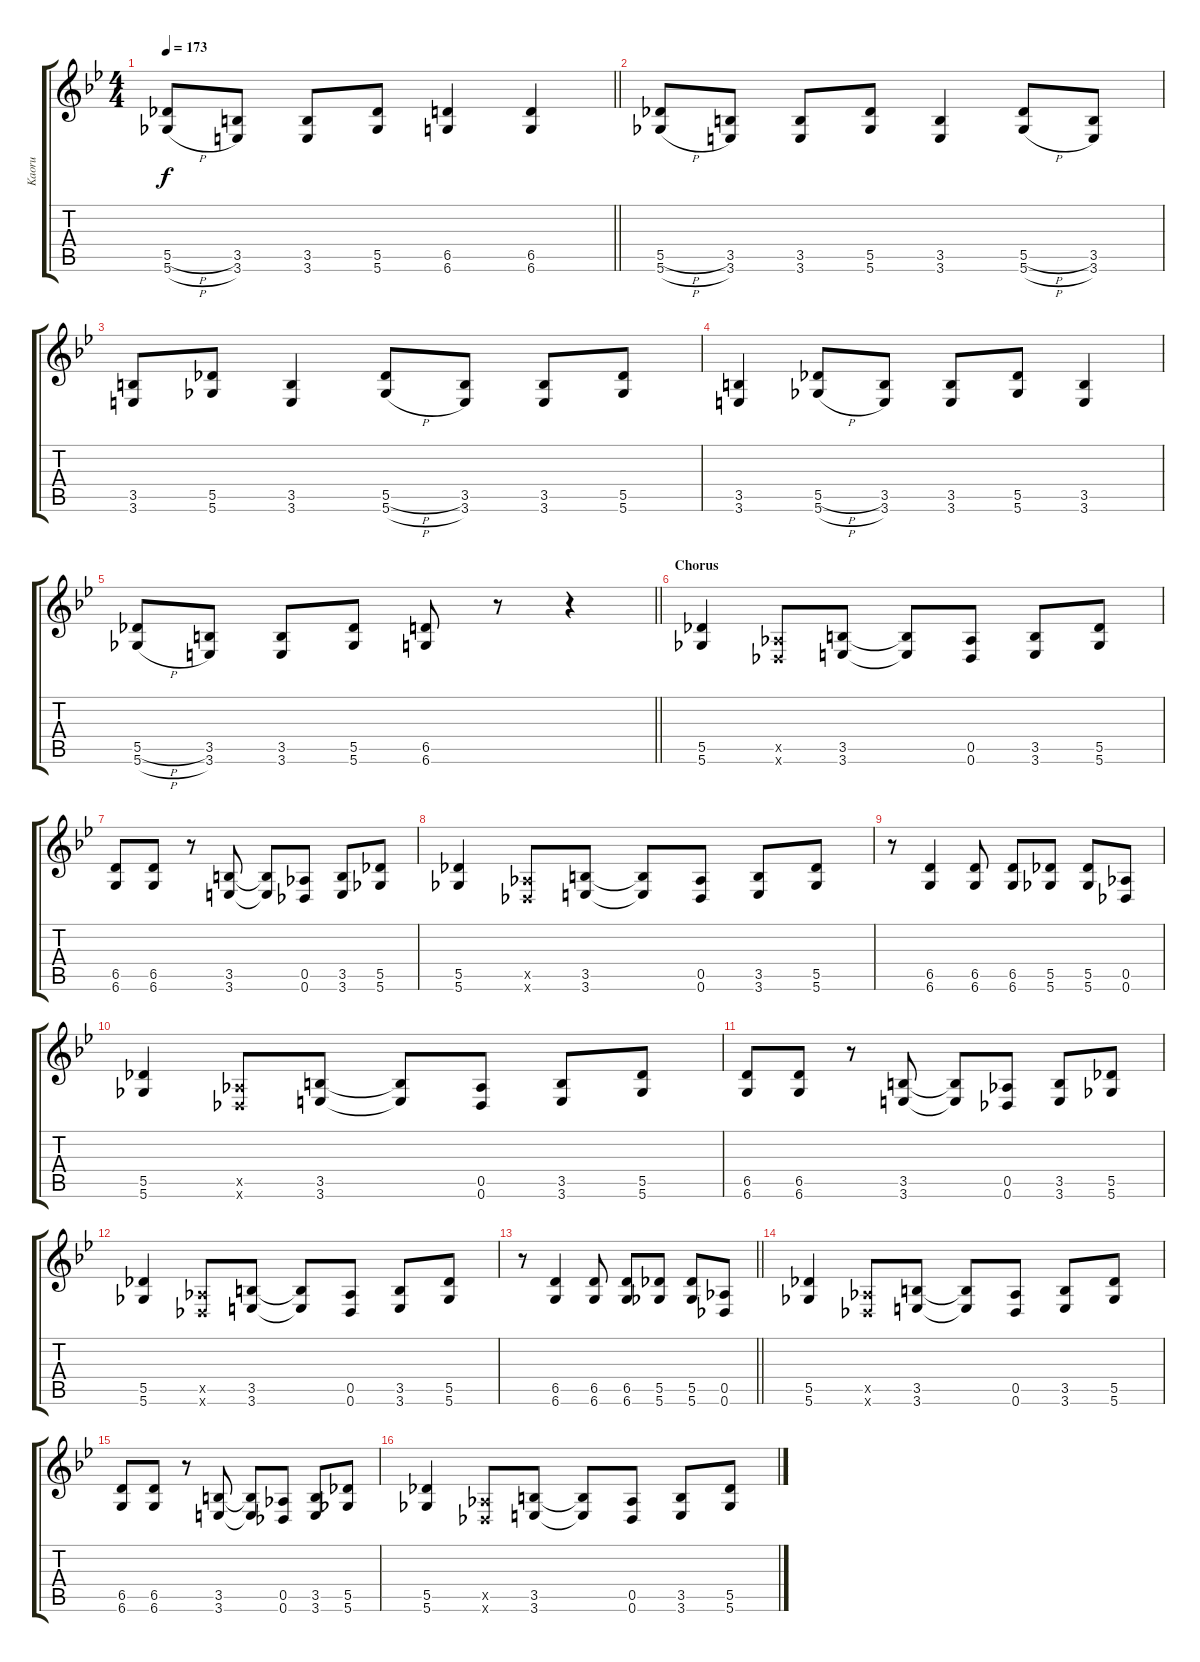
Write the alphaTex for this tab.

\track ("Kaoru" "Kaoru") {instrument overdrivenguitar}
\staff {score tabs}
\tuning (Eb4 Bb3 Gb3 Db3 Ab2 Db2) {hide}
\ts (4 4)
\tempo 173
\clef g2
\barLineRight lightlight
\ks bb
(5.5{h} 5.6{h}).8{dy f} (3.5 3.6).8 (3.5 3.6).8 (5.5 5.6).8 (6.5 6.6).4 (6.5 6.6).4 |
(5.5{h} 5.6{h}).8 (3.5 3.6).8 (3.5 3.6).8 (5.5 5.6).8 (3.5 3.6).4 (5.5{h} 5.6{h}).8 (3.5 3.6).8 |
(3.5 3.6).8 (5.5 5.6).8 (3.5 3.6).4 (5.5{h} 5.6{h}).8 (3.5 3.6).8 (3.5 3.6).8 (5.5 5.6).8 |
(3.5 3.6).4 (5.5{h} 5.6{h}).8 (3.5 3.6).8 (3.5 3.6).8 (5.5 5.6).8 (3.5 3.6).4 |
\barLineRight lightlight
(5.5{h} 5.6{h}).8 (3.5 3.6).8 (3.5 3.6).8 (5.5 5.6).8 (6.5 6.6).8 r.8 r.4 |
\section ("" "Chorus")
(5.5 5.6).4 (0.5{x} 0.6{x}).8 (3.5 3.6).8 (3.5{t} 3.6{t}).8 (0.5 0.6).8 (3.5 3.6).8 (5.5 5.6).8 |
(6.5 6.6).8 (6.5 6.6).8 r.8 (3.5 3.6).8 (3.5{t} 3.6{t}).8 (0.5 0.6).8 (3.5 3.6).8 (5.5 5.6).8 |
(5.5 5.6).4 (0.5{x} 0.6{x}).8 (3.5 3.6).8 (3.5{t} 3.6{t}).8 (0.5 0.6).8 (3.5 3.6).8 (5.5 5.6).8 |
r.8 (6.5 6.6).4 (6.5 6.6).8 (6.5 6.6).8 (5.5 5.6).8 (5.5 5.6).8 (0.5 0.6).8 |
(5.5 5.6).4 (0.5{x} 0.6{x}).8 (3.5 3.6).8 (3.5{t} 3.6{t}).8 (0.5 0.6).8 (3.5 3.6).8 (5.5 5.6).8 |
(6.5 6.6).8 (6.5 6.6).8 r.8 (3.5 3.6).8 (3.5{t} 3.6{t}).8 (0.5 0.6).8 (3.5 3.6).8 (5.5 5.6).8 |
(5.5 5.6).4 (0.5{x} 0.6{x}).8 (3.5 3.6).8 (3.5{t} 3.6{t}).8 (0.5 0.6).8 (3.5 3.6).8 (5.5 5.6).8 |
\barLineRight lightlight
r.8 (6.5 6.6).4 (6.5 6.6).8 (6.5 6.6).8 (5.5 5.6).8 (5.5 5.6).8 (0.5 0.6).8 |
(5.5 5.6).4 (0.5{x} 0.6{x}).8 (3.5 3.6).8 (3.5{t} 3.6{t}).8 (0.5 0.6).8 (3.5 3.6).8 (5.5 5.6).8 |
(6.5 6.6).8 (6.5 6.6).8 r.8 (3.5 3.6).8 (3.5{t} 3.6{t}).8 (0.5 0.6).8 (3.5 3.6).8 (5.5 5.6).8 |
(5.5 5.6).4 (0.5{x} 0.6{x}).8 (3.5 3.6).8 (3.5{t} 3.6{t}).8 (0.5 0.6).8 (3.5 3.6).8 (5.5 5.6).8
